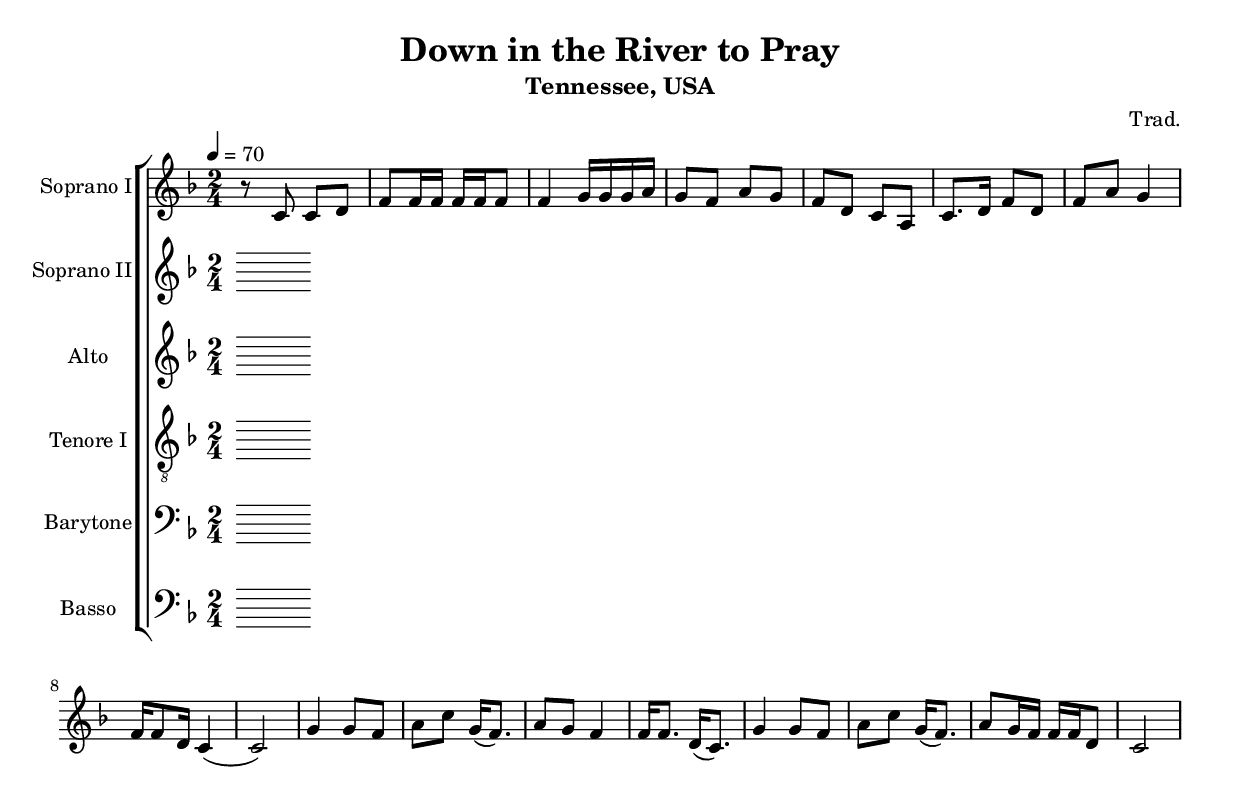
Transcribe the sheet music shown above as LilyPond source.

\version "2.12.2"
\include "suomi.ly"

#(set-global-staff-size 18)

global = { 
%  \numericTimeSignature
  \time 2/4 
%  \autoBeamOff
  \key f \major
  \set Staff.midiInstrument = #"voice oohs"
}

\header {
  title = "Down in the River to Pray"
  subtitle = "Tennessee, USA"
  composer = "Trad."
%  poet = ""
%  tagline = ""
}

\paper {
%  indent = 0
}


SopOneMusic = \relative c' {
  \set Staff.instrumentName = #"Soprano I"
  r8 c c d | f f16 f f f f8 | f4 g16 g g a | g8 f a g | f d c a |
  c8. d16 f8 d | f a g4 | f16 f8 d16 c4( | c2) |

  g'4 g8 f | a c g16( f8.) | a8 g f4 | f16 f8. d16( c8.) |
  g'4 g8 f | a c g16( f8.) | a8 g16 f  f f d8 | c2 |
}

SopOneLyrics = \lyricmode {

}

SopTwoMusic = \relative c'' {
  \set Staff.instrumentName = #"Soprano II"
% 1

}

SopTwoLyrics = \lyricmode {
}

AltoMusic = \relative c'' {
  \set Staff.instrumentName = #"Alto"
% 1
}

AltoLyrics = \lyricmode {
}

TenoreMusic = \relative c' {
  \set Staff.instrumentName = #"Tenore I"
  \clef "treble_8"
% 1

}

TenoreLyrics = \lyricmode {
}

BarytoneMusic = \relative c' {
  \set Staff.instrumentName = #"Barytone"
  \clef bass
% 1

}

BarytoneLyrics = \lyricmode {

}

BassMusic = \relative c' {
  \set Staff.instrumentName = #"Basso"
  \clef bass
% 1
}

BassLyrics = \lyricmode {
}


\score {
  \new ChoirStaff <<
    \new Staff <<
      \new Voice = "SopOne" {
        \tempo 4 = 70
	\global
        \SopOneMusic
      }
      \new Lyrics \lyricsto "SopOne" {
        \SopOneLyrics
      }
    >>
    \new Staff <<
      \new Voice = "SopTwo" {
        \global
        \SopTwoMusic
      }
      \new Lyrics \lyricsto "SopTwo" {
        \SopTwoLyrics
      }
    >>
    \new Staff <<
      \new Voice = "Alto" {
        \global
        \AltoMusic
      }
      \new Lyrics \lyricsto "Alto" {
        \AltoLyrics
      }
    >>
    \new Staff <<
      \new Voice = "Tenore" {
        \global
        \TenoreMusic
      }
      \new Lyrics \lyricsto "Tenore" {
        \TenoreLyrics
      }
    >>
    \new Staff <<
      \new Voice = "Barytone" {
        \global
        \BarytoneMusic
      }
      \new Lyrics \lyricsto "Barytone" {
        \BarytoneLyrics
      }
    >>
    \new Staff <<
      \new Voice = "Bass" {
        \global
        \BassMusic
      }
      \new Lyrics \lyricsto "Bass" {
        \BassLyrics
      }
    >>
  >>
  \midi { 
    \context {
      \Score
    }
  }
  \layout { }
}